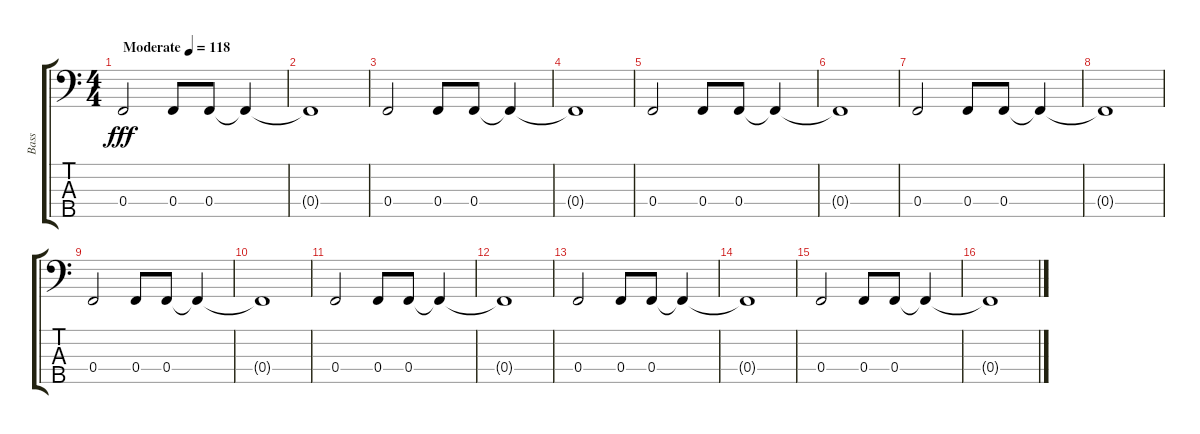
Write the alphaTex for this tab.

\track ("Bass" "Bass") {instrument electricbassfinger}
\staff {score tabs}
\tuning (G2 D2 Bb1 F1 Bb0) {hide}
\ts (4 4)
\tempo (118 "Moderate")
\clef f4
\ks c
0.4.2{dy fff instrument electricbassfinger} 0.4.8 0.4.8 0.4{t}.4 |
0.4{t}.1 |
0.4.2 0.4.8 0.4.8 0.4{t}.4 |
0.4{t}.1 |
0.4.2 0.4.8 0.4.8 0.4{t}.4 |
0.4{t}.1 |
0.4.2 0.4.8 0.4.8 0.4{t}.4 |
0.4{t}.1 |
0.4.2 0.4.8 0.4.8 0.4{t}.4 |
0.4{t}.1 |
0.4.2 0.4.8 0.4.8 0.4{t}.4 |
0.4{t}.1 |
0.4.2 0.4.8 0.4.8 0.4{t}.4 |
0.4{t}.1 |
0.4.2 0.4.8 0.4.8 0.4{t}.4 |
0.4{t}.1
